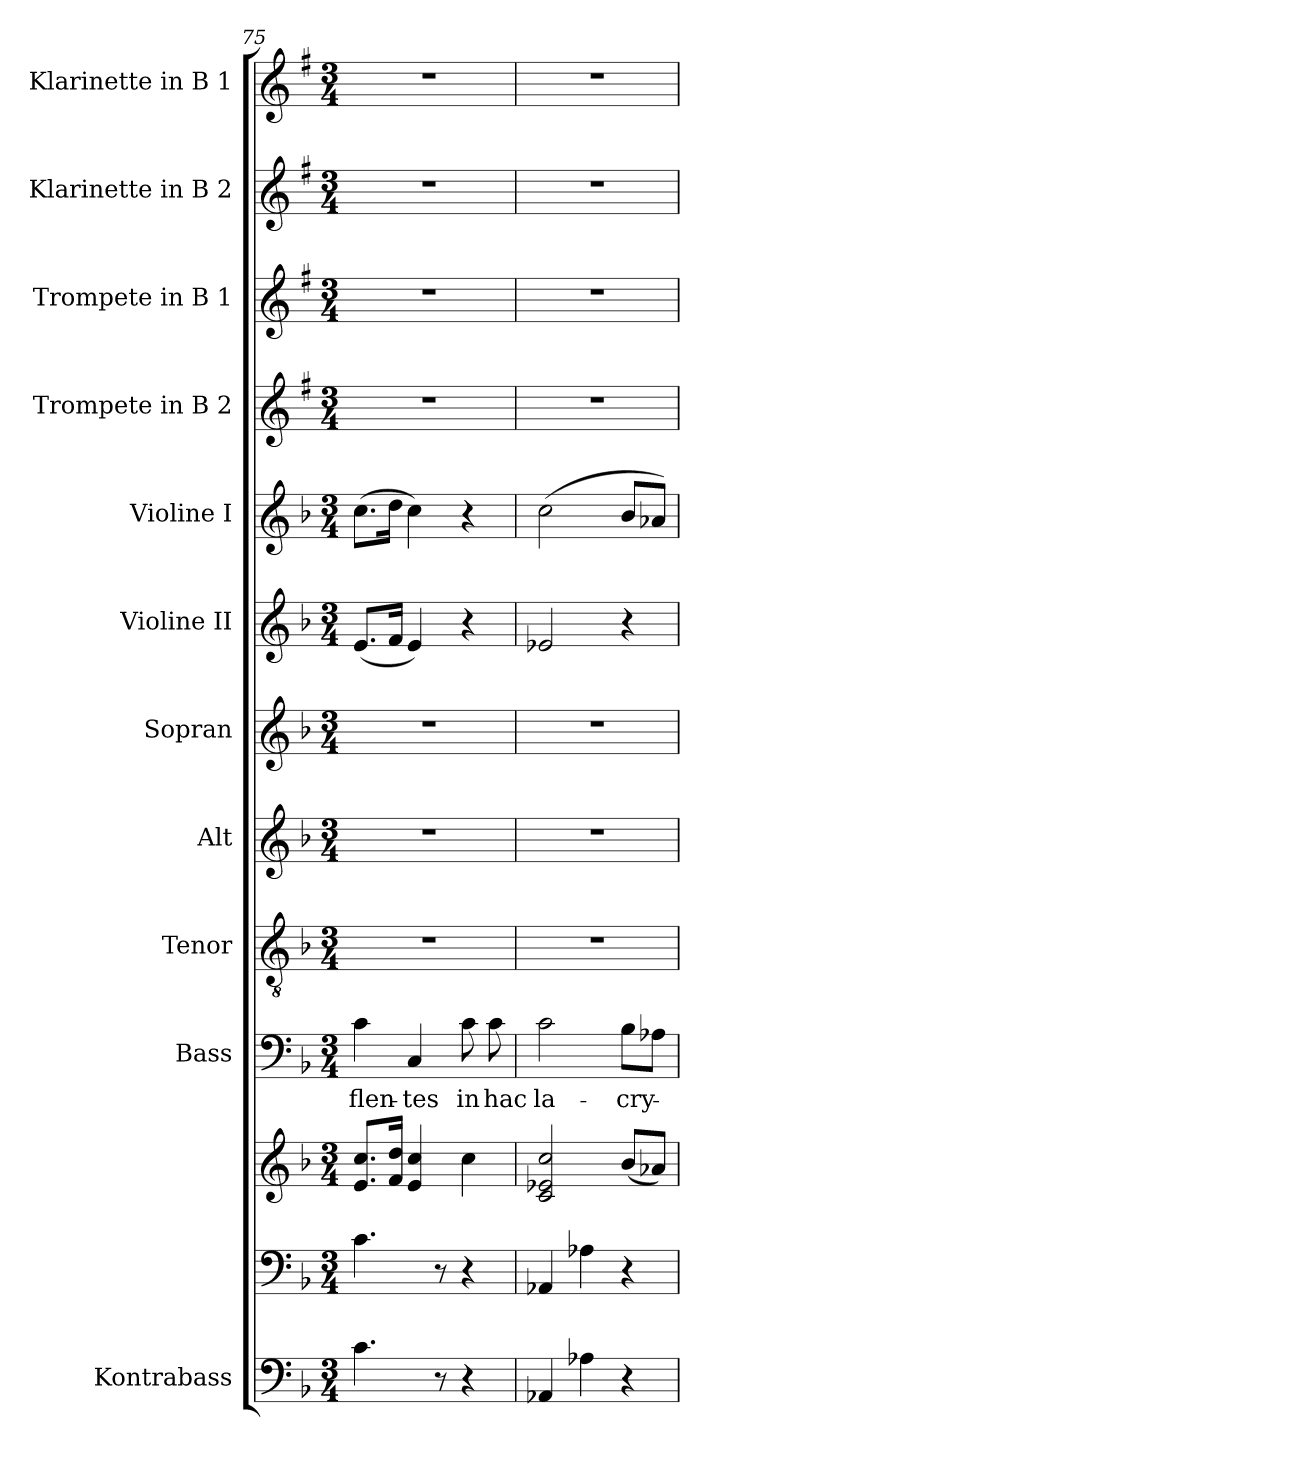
**kern	**kern	**kern	**kern	**text	**kern	**kern	**kern	**kern	**kern	**kern	**kern	**kern	**kern
*part12	*part11	*part11	*part10	*part10	*part9	*part8	*part7	*part6	*part5	*part4	*part3	*part2	*part1
*staff13	*staff12	*staff11	*staff10	*staff10	*staff9	*staff8	*staff7	*staff6	*staff5	*staff4	*staff3	*staff2	*staff1
*I"Kontrabass	*	*	*I"Bass	*	*I"Tenor	*I"Alt	*I"Sopran	*I"Violine II	*I"Violine I	*I"Trompete in B 2	*I"Trompete in B 1	*I"Klarinette in B 2	*I"Klarinette in B 1
*I'Kb.	*	*	*I'B	*	*I'T	*I'A	*I'S	*I'Vl. II	*I'Vl. I	*	*	*	*
*clefF4	*clefF4	*clefG2	*clefF4	*	*clefGv2	*clefG2	*clefG2	*clefG2	*clefG2	*clefG2	*clefG2	*clefG2	*clefG2
*ITrd7c12	*	*	*	*	*	*	*	*	*	*ITrd1c2	*ITrd1c2	*ITrd1c2	*ITrd1c2
*k[b-]	*k[b-]	*k[b-]	*k[b-]	*	*k[b-]	*k[b-]	*k[b-]	*k[b-]	*k[b-]	*k[b-]	*k[b-]	*k[b-]	*k[b-]
*F:	*F:	*F:	*F:	*	*F:	*F:	*F:	*F:	*F:	*F:	*F:	*F:	*F:
*M3/4	*M3/4	*M3/4	*M3/4	*	*M3/4	*M3/4	*M3/4	*M3/4	*M3/4	*M3/4	*M3/4	*M3/4	*M3/4
=75	=75	=75	=75	=75	=75	=75	=75	=75	=75	=75	=75	=75	=75
!	!	!	!	!LO:LY:b	!	!	!	!	!	!	!	!	!
4.C\	4.c\	8.e/ 8.cc/L	4c\	flen-	2.r	2.r	2.r	(<8.e/L	(>8.cc\L	2.r	2.r	2.r	2.r
.	.	16f/ 16dd/Jk	.	.	.	.	.	16f/Jk	16dd\Jk	.	.	.	.
!	!	!	!	!LO:LY:b	!	!	!	!	!	!	!	!	!
.	.	4e/ 4cc/	4C/	-tes	.	.	.	4e/)	4cc\)	.	.	.	.
8r	8r	.	.	.	.	.	.	.	.	.	.	.	.
!	!	!	!	!LO:LY:b	!	!	!	!	!	!	!	!	!
4r	4r	4cc\	8c\	in	.	.	.	4r	4r	.	.	.	.
!	!	!	!	!LO:LY:b	!	!	!	!	!	!	!	!	!
.	.	.	8c\	hac	.	.	.	.	.	.	.	.	.
=76	=76	=76	=76	=76	=76	=76	=76	=76	=76	=76	=76	=76	=76
!	!	!	!	!LO:LY:b	!	!	!	!	!	!	!	!	!
4AAA-X/	4AA-X/	2c/ 2e-X/ 2cc/	2c\	la-	2.r	2.r	2.r	2e-X/	(>2cc\	2.r	2.r	2.r	2.r
4AA-X\	4A-X\	.	.	.	.	.	.	.	.	.	.	.	.
!	!	!	!	!LO:LY:b	!	!	!	!	!	!	!	!	!
4r	4r	(<8b-/L	8B-\L	-cry-	.	.	.	4r	8b-/L	.	.	.	.
.	.	8a-X/J)	8A-X\J	.	.	.	.	.	8a-X/J)	.	.	.	.
=	=	=	=	=	=	=	=	=	=	=	=	=	=
*-	*-	*-	*-	*-	*-	*-	*-	*-	*-	*-	*-	*-	*-
